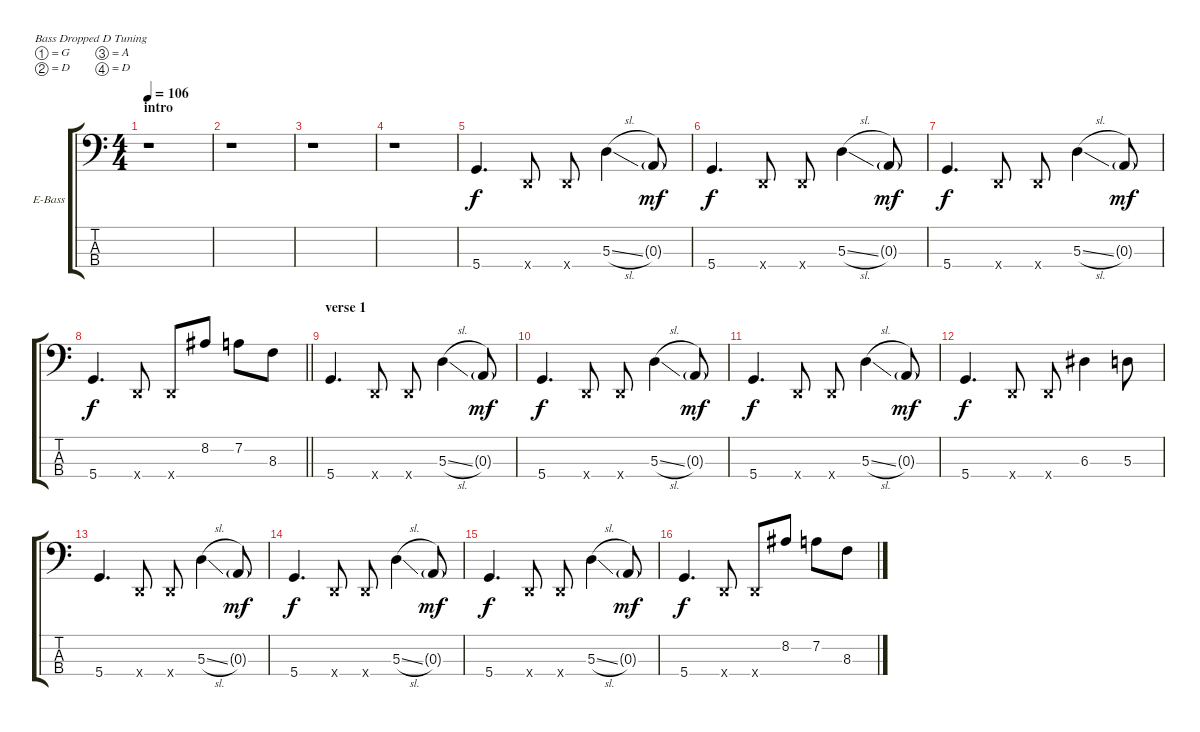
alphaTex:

\bracketExtendMode groupsimilarinstruments
\firstSystemTrackNameOrientation horizontal
\otherSystemsTrackNameOrientation horizontal
\track ("Bass Tim C." "E-Bass") {instrument electricbassfinger}
\staff {score tabs}
\tuning (G2 D2 A1 D1)
\ts (4 4)
\beaming (8 2 2 2 2)
\section ("" "intro")
\tempo 106
\clef f4
\ks c
r.1{dy f instrument electricbassfinger} |
r.1 |
r.1 |
r.1 |
5.4.4{d} 0.4{x}.8 0.4{x}.8 5.3{sl}.4 0.3{g}.8{dy mf} |
5.4.4{d dy f} 0.4{x}.8 0.4{x}.8 5.3{sl}.4 0.3{g}.8{dy mf} |
5.4.4{d dy f} 0.4{x}.8 0.4{x}.8 5.3{sl}.4 0.3{g}.8{dy mf} |
\barLineRight lightlight
5.4.4{d dy f} 0.4{x}.8 0.4{x}.8 8.2.8 7.2.8 8.3.8 |
\section ("" "verse 1")
5.4.4{d} 0.4{x}.8 0.4{x}.8 5.3{sl}.4 0.3{g}.8{dy mf} |
5.4.4{d dy f} 0.4{x}.8 0.4{x}.8 5.3{sl}.4 0.3{g}.8{dy mf} |
5.4.4{d dy f} 0.4{x}.8 0.4{x}.8 5.3{sl}.4 0.3{g}.8{dy mf} |
5.4.4{d dy f} 0.4{x}.8 0.4{x}.8 6.3.4 5.3.8 |
5.4.4{d} 0.4{x}.8 0.4{x}.8 5.3{sl}.4 0.3{g}.8{dy mf} |
5.4.4{d dy f} 0.4{x}.8 0.4{x}.8 5.3{sl}.4 0.3{g}.8{dy mf} |
5.4.4{d dy f} 0.4{x}.8 0.4{x}.8 5.3{sl}.4 0.3{g}.8{dy mf} |
5.4.4{d dy f} 0.4{x}.8 0.4{x}.8 8.2.8 7.2.8 8.3.8
